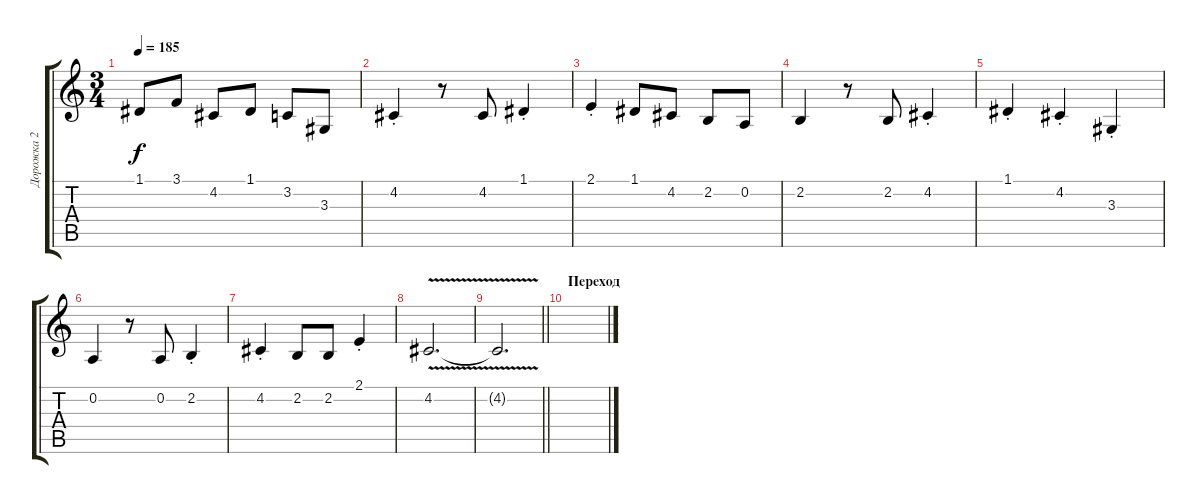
\track ("Дорожка 2" "Дорожка 2") {instrument pad1newage}
\staff {score tabs}
\tuning (D4 A3 F3 C3 G2 C2) {hide}
\ts (3 4)
\tempo 185
\clef g2
\ks c
1.1.8{dy f} 3.1.8 4.2.8 1.1.8 3.2.8 3.3.8 |
4.2{st}.4 r.8 4.2.8 1.1{st}.4 |
2.1{st}.4 1.1.8 4.2.8 2.2.8 0.2.8 |
2.2.4 r.8 2.2.8 4.2{st}.4 |
1.1{st}.4 4.2{st}.4 3.3{st}.4 |
0.2.4 r.8 0.2.8 2.2{st}.4 |
4.2{st}.4 2.2.8 2.2.8 2.1{st}.4 |
4.2{v}.2{d} |
\barLineRight lightlight
4.2{t}.2{d} |
\section ("" "Переход")
